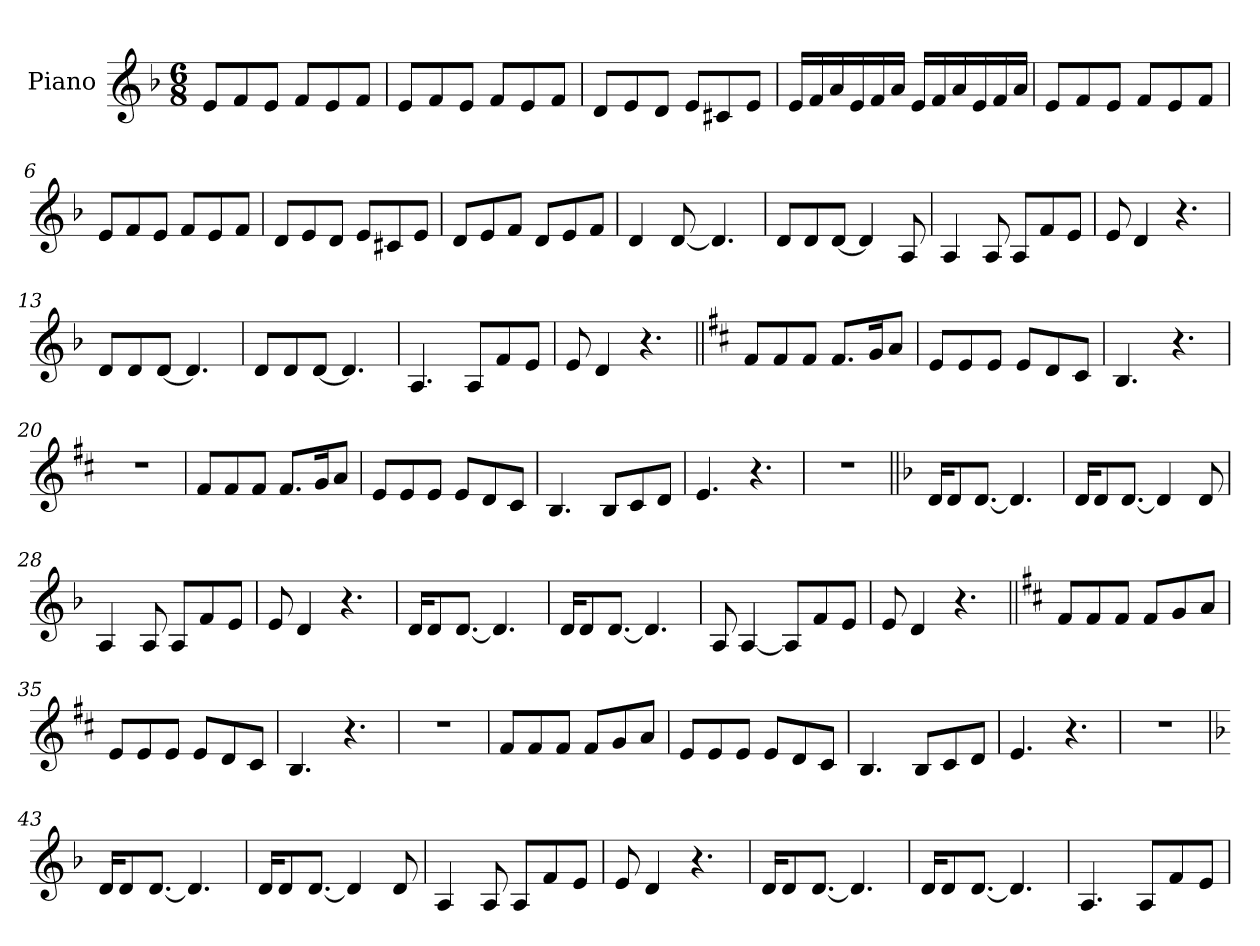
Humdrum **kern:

**kern
*part1
*staff1
*I"Piano
*I'Pno.
*clefG2
*k[b-]
*M6/8
*MM105
=1
8eL
8f
8eJ
8fL
8e
8fJ
=2
8eL
8f
8eJ
8fL
8e
8fJ
=3
8dL
8e
8dJ
8eL
8c#X
8eJ
=4
16eLL
16f
16a
16e
16f
16aJJ
16eLL
16f
16a
16e
16f
16aJJ
=5
8eL
8f
8eJ
8fL
8e
8fJ
=6
8eL
8f
8eJ
8fL
8e
8fJ
=7
8dL
8e
8dJ
8eL
8c#X
8eJ
=8
8dL
8e
8fJ
8dL
8e
8fJ
=9
4d
[8d
4.d]
=10
8dL
8d
[8dJ
4d]
8A
=11
4A
8A
8AL
8f
8eJ
=12
8e
4d
4.r
=13
8dL
8d
[8dJ
4.d]
=14
8dL
8d
[8dJ
4.d]
=15
4.A
8AL
8f
8eJ
=16
8e
4d
4.r
=17||
*k[f#c#]
8f#L
8f#
8f#J
8.f#L
16gK
8aJ
=18
8eL
8e
8eJ
8eL
8d
8c#J
=19
4.B
4.r
=20
2.r
=21
8f#L
8f#
8f#J
8.f#L
16gK
8aJ
=22
8eL
8e
8eJ
8eL
8d
8c#J
=23
4.B
8BL
8c#
8dJ
=24
4.e
4.r
=25
2.r
=26||
*k[b-]
16dKL
8d
[8.dJ
4.d]
=27
16dKL
8d
[8.dJ
4d]
8d
=28
4A
8A
8AL
8f
8eJ
=29
8e
4d
4.r
=30
16dKL
8d
[8.dJ
4.d]
=31
16dKL
8d
[8.dJ
4.d]
=32
8A
[4A
8AL]
8f
8eJ
=33
8e
4d
4.r
=34||
*k[f#c#]
8f#L
8f#
8f#J
8f#L
8g
8aJ
=35
8eL
8e
8eJ
8eL
8d
8c#J
=36
4.B
4.r
=37
2.r
=38
8f#L
8f#
8f#J
8f#L
8g
8aJ
=39
8eL
8e
8eJ
8eL
8d
8c#J
=40
4.B
8BL
8c#
8dJ
=41
4.e
4.r
=42
2.r
=43
*k[b-]
16dKL
8d
[8.dJ
4.d]
=44
16dKL
8d
[8.dJ
4d]
8d
=45
4A
8A
8AL
8f
8eJ
=46
8e
4d
4.r
=47
16dKL
8d
[8.dJ
4.d]
=48
16dKL
8d
[8.dJ
4.d]
=49
4.A
8AL
8f
8eJ
=
*-
